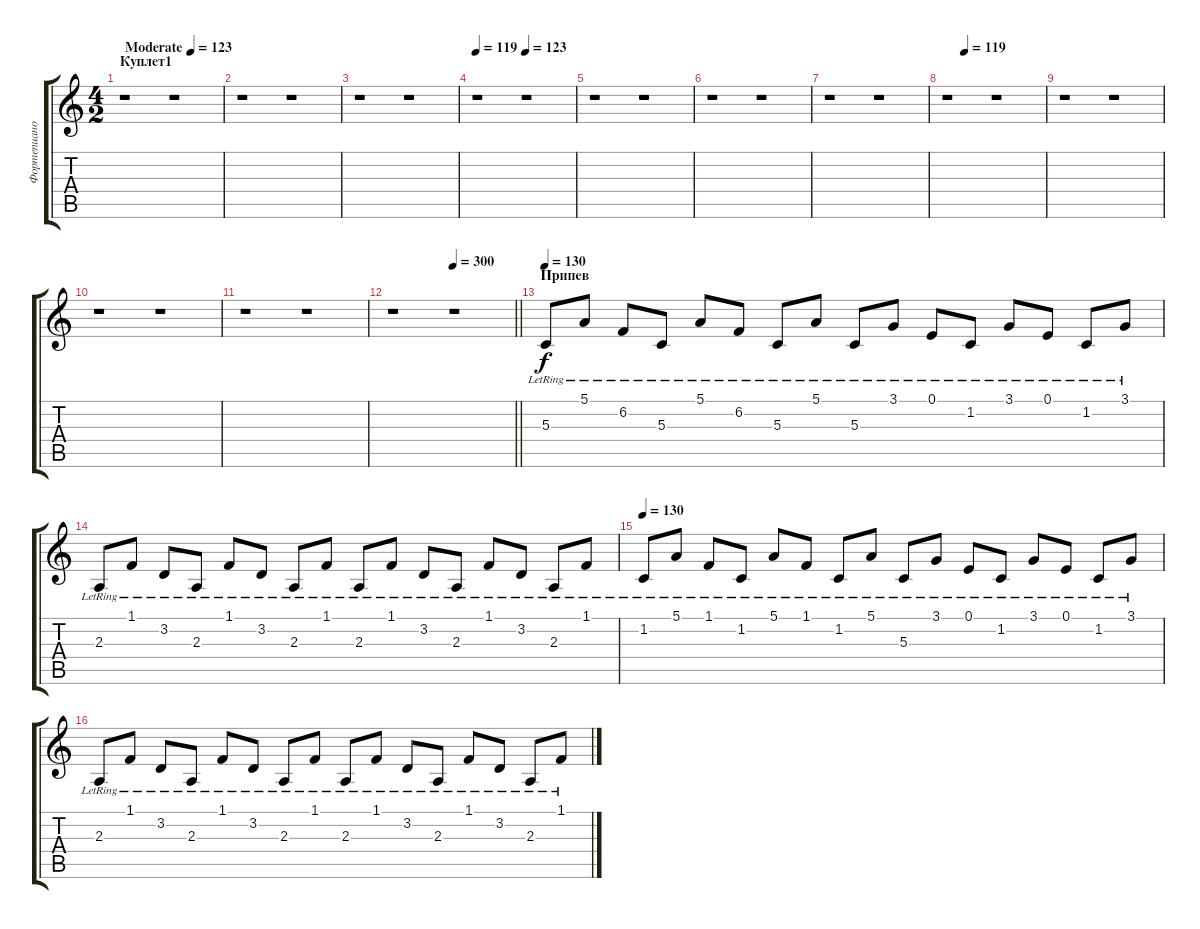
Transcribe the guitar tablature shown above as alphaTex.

\track ("Фортепиано" "Фортепиано") {instrument acousticgrandpiano}
\staff {score tabs}
\tuning (E4 B3 G3 D3 A2 E2) {hide}
\ts (4 2)
\section ("" "Куплет1")
\tempo (123 "Moderate")
\clef g2
\ks c
r.1{dy f instrument acousticgrandpiano} r.1 |
r.1 r.1 |
r.1 r.1 |
\tempo 119
\tempo (123 0.5)
r.1 r.1 |
r.1 r.1 |
r.1 r.1 |
r.1 r.1 |
\tempo (119 0.1875)
r.1 r.1 |
r.1 r.1 |
r.1 r.1 |
r.1 r.1 |
\tempo (300 0.5)
\barLineRight lightlight
r.1 r.1 |
\section ("" "Припев")
\tempo 130
5.3{lr}.8 5.1{lr}.8 6.2{lr}.8 5.3{lr}.8 5.1{lr}.8 6.2{lr}.8 5.3{lr}.8 5.1{lr}.8 5.3{lr}.8 3.1{lr}.8 0.1{lr}.8 1.2{lr}.8 3.1{lr}.8 0.1{lr}.8 1.2{lr}.8 3.1{lr}.8 |
2.3{lr}.8 1.1{lr}.8 3.2{lr}.8 2.3{lr}.8 1.1{lr}.8 3.2{lr}.8 2.3{lr}.8 1.1{lr}.8 2.3{lr}.8 1.1{lr}.8 3.2{lr}.8 2.3{lr}.8 1.1{lr}.8 3.2{lr}.8 2.3{lr}.8 1.1{lr}.8 |
\tempo 130
1.2{lr}.8 5.1{lr}.8 1.1{lr}.8 1.2{lr}.8 5.1{lr}.8 1.1{lr}.8 1.2{lr}.8 5.1{lr}.8 5.3{lr}.8 3.1{lr}.8 0.1{lr}.8 1.2{lr}.8 3.1{lr}.8 0.1{lr}.8 1.2{lr}.8 3.1{lr}.8 |
2.3{lr}.8 1.1{lr}.8 3.2{lr}.8 2.3{lr}.8 1.1{lr}.8 3.2{lr}.8 2.3{lr}.8 1.1{lr}.8 2.3{lr}.8 1.1{lr}.8 3.2{lr}.8 2.3{lr}.8 1.1{lr}.8 3.2{lr}.8 2.3{lr}.8 1.1{lr}.8
